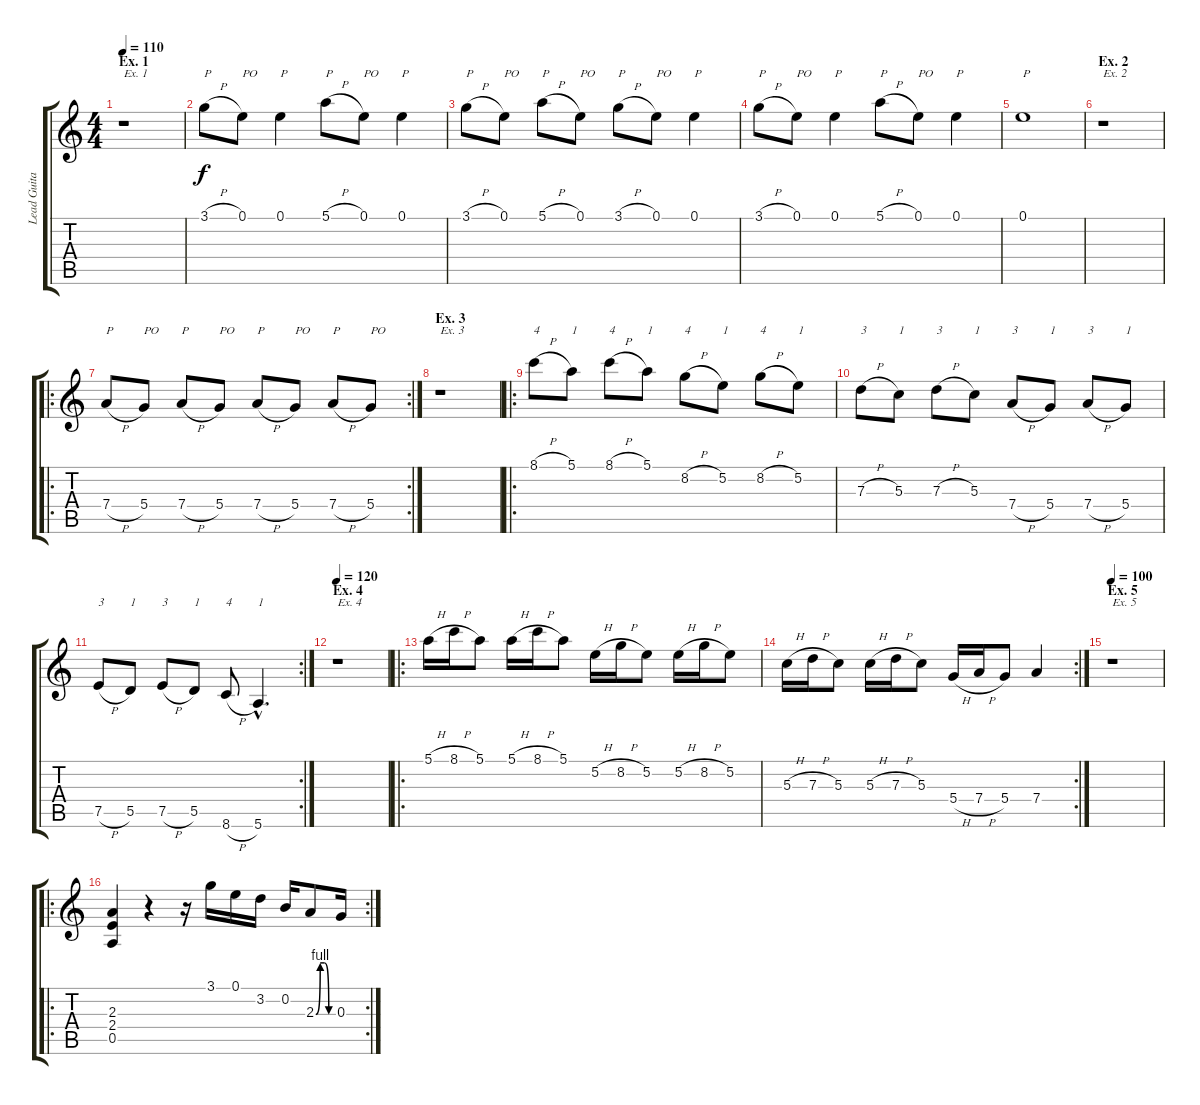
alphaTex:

\track ("Lead Guitar" "Lead Guita") {instrument distortionguitar}
\staff {score tabs}
\tuning (E4 B3 G3 D3 A2 E2) {hide}
\ts (4 4)
\section ("" "Ex. 1")
\tempo 110
\clef g2
\ks c
r.1{txt "Ex. 1" dy f instrument distortionguitar} |
3.1{h}.8{txt "P"} 0.1.8{txt "PO"} 0.1.4{txt "P"} 5.1{h}.8{txt "P"} 0.1.8{txt "PO"} 0.1.4{txt "P"} |
3.1{h}.8{txt "P"} 0.1.8{txt "PO"} 5.1{h}.8{txt "P"} 0.1.8{txt "PO"} 3.1{h}.8{txt "P"} 0.1.8{txt "PO"} 0.1.4{txt "P"} |
3.1{h}.8{txt "P"} 0.1.8{txt "PO"} 0.1.4{txt "P"} 5.1{h}.8{txt "P"} 0.1.8{txt "PO"} 0.1.4{txt "P"} |
0.1.1{txt "P"} |
\section ("" "Ex. 2")
r.1{txt "Ex. 2"} |
\ro
\rc 2
7.4{h}.8{txt "P"} 5.4.8{txt "PO"} 7.4{h}.8{txt "P"} 5.4.8{txt "PO"} 7.4{h}.8{txt "P"} 5.4.8{txt "PO"} 7.4{h}.8{txt "P"} 5.4.8{txt "PO"} |
\section ("" "Ex. 3")
r.1{txt "Ex. 3"} |
\ro
8.1{h}.8{txt "4"} 5.1.8{txt "1"} 8.1{h}.8{txt "4"} 5.1.8{txt "1"} 8.2{h}.8{txt "4"} 5.2.8{txt "1"} 8.2{h}.8{txt "4"} 5.2.8{txt "1"} |
7.3{h}.8{txt "3"} 5.3.8{txt "1"} 7.3{h}.8{txt "3"} 5.3.8{txt "1"} 7.4{h}.8{txt "3"} 5.4.8{txt "1"} 7.4{h}.8{txt "3"} 5.4.8{txt "1"} |
\rc 2
7.5{h}.8{txt "3"} 5.5.8{txt "1"} 7.5{h}.8{txt "3"} 5.5.8{txt "1"} 8.6{h}.8{txt "4"} 5.6{hac}.4{d txt "1"} |
\section ("" "Ex. 4")
\tempo 120
r.1{txt "Ex. 4"} |
\ro
5.1{h}.16 8.1{h}.16 5.1.8 5.1{h}.16 8.1{h}.16 5.1.8 5.2{h}.16 8.2{h}.16 5.2.8 5.2{h}.16 8.2{h}.16 5.2.8 |
\rc 2
5.3{h}.16 7.3{h}.16 5.3.8 5.3{h}.16 7.3{h}.16 5.3.8 5.4{h}.16 7.4{h}.16 5.4.8 7.4.4 |
\section ("" "Ex. 5")
\tempo 100
r.1{txt "Ex. 5"} |
\ro
\rc 2
(2.3 2.4 0.5).4 r.4 r.16 3.1.16 0.1.16 3.2.16 0.2.16 2.3{be (custom 0 0 15 4 30 4 45 0 60 0)}.8 0.3.16
